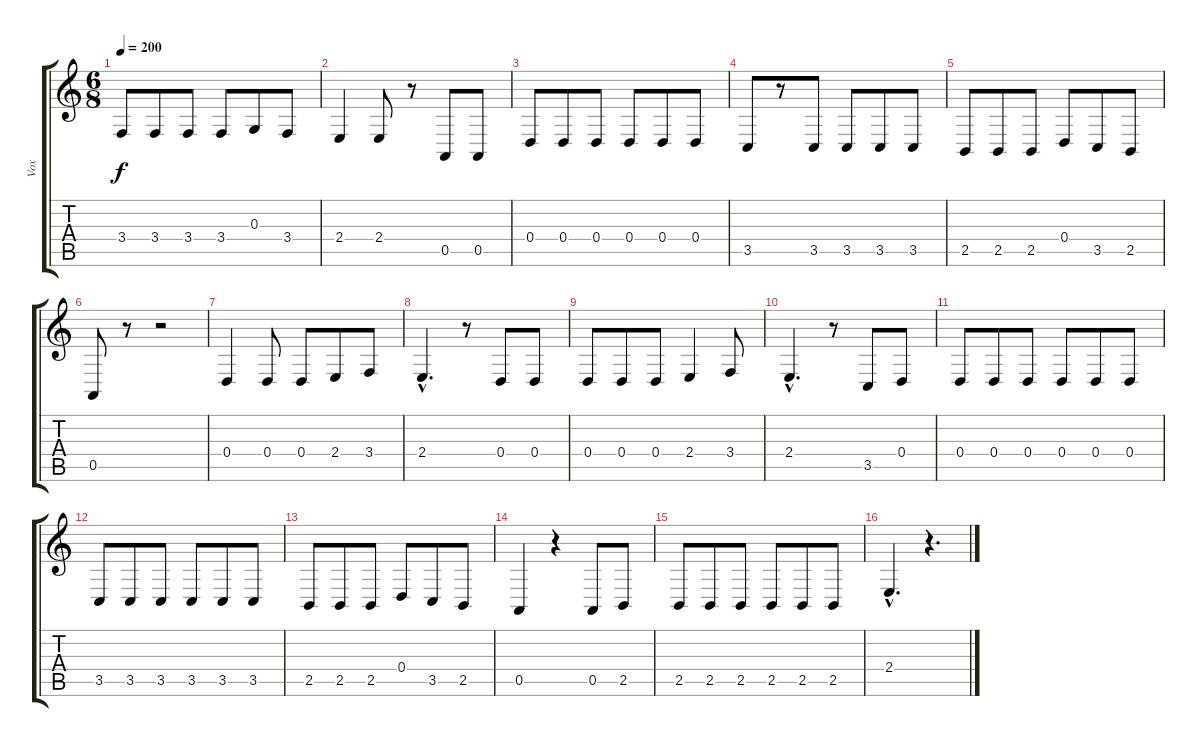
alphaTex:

\track ("Vox" "Vox") {instrument oboe}
\staff {score tabs}
\tuning (E4 B3 G3 D3 A2 E2) {hide}
\ts (6 8)
\tempo 200
\clef g2
\ks c
3.4.8{dy f} 3.4.8 3.4.8 3.4.8 0.3.8 3.4.8 |
2.4.4 2.4.8 r.8 0.5.8 0.5.8 |
0.4.8 0.4.8 0.4.8 0.4.8 0.4.8 0.4.8 |
3.5.8 r.8 3.5.8 3.5.8 3.5.8 3.5.8 |
2.5.8 2.5.8 2.5.8 0.4.8 3.5.8 2.5.8 |
0.5.8 r.8 r.2 |
0.4.4 0.4.8 0.4.8 2.4.8 3.4.8 |
2.4{hac}.4{d} r.8 0.4.8 0.4.8 |
0.4.8 0.4.8 0.4.8 2.4.4 3.4.8 |
2.4{hac}.4{d} r.8 3.5.8 0.4.8 |
0.4.8 0.4.8 0.4.8 0.4.8 0.4.8 0.4.8 |
3.5.8 3.5.8 3.5.8 3.5.8 3.5.8 3.5.8 |
2.5.8 2.5.8 2.5.8 0.4.8 3.5.8 2.5.8 |
0.5.4 r.4 0.5.8 2.5.8 |
2.5.8 2.5.8 2.5.8 2.5.8 2.5.8 2.5.8 |
2.4{hac}.4{d} r.4{d}
